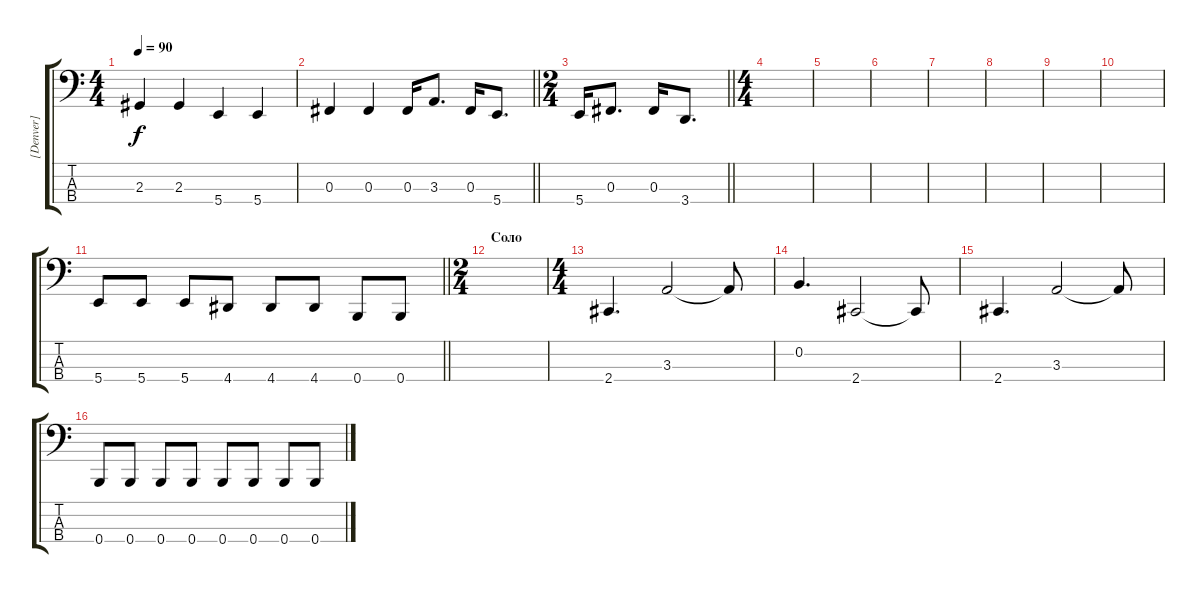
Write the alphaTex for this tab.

\track ("[Denver]" "[Denver]") {instrument electricbassfinger}
\staff {score tabs}
\tuning (E2 B1 Gb1 B0) {hide}
\ts (4 4)
\tempo 90
\clef f4
\ks c
2.3.4{dy f} 2.3.4 5.4.4 5.4.4 |
\barLineRight lightlight
0.3.4 0.3.4 0.3.16 3.3.8{d} 0.3.16 5.4.8{d} |
\ts (2 4)
\barLineRight lightlight
5.4.16 0.3.8{d} 0.3.16 3.4.8{d} |
\ts (4 4)
|
|
|
|
|
|
|
\barLineRight lightlight
5.4.8 5.4.8 5.4.8 4.4.8 4.4.8 4.4.8 0.4.8 0.4.8 |
\ts (2 4)
\section ("" "Соло")
|
\ts (4 4)
2.4.4{d} 3.3.2 3.3{t}.8 |
0.2.4{d} 2.4.2 2.4{t}.8 |
2.4.4{d} 3.3.2 3.3{t}.8 |
0.4.8 0.4.8 0.4.8 0.4.8 0.4.8 0.4.8 0.4.8 0.4.8
